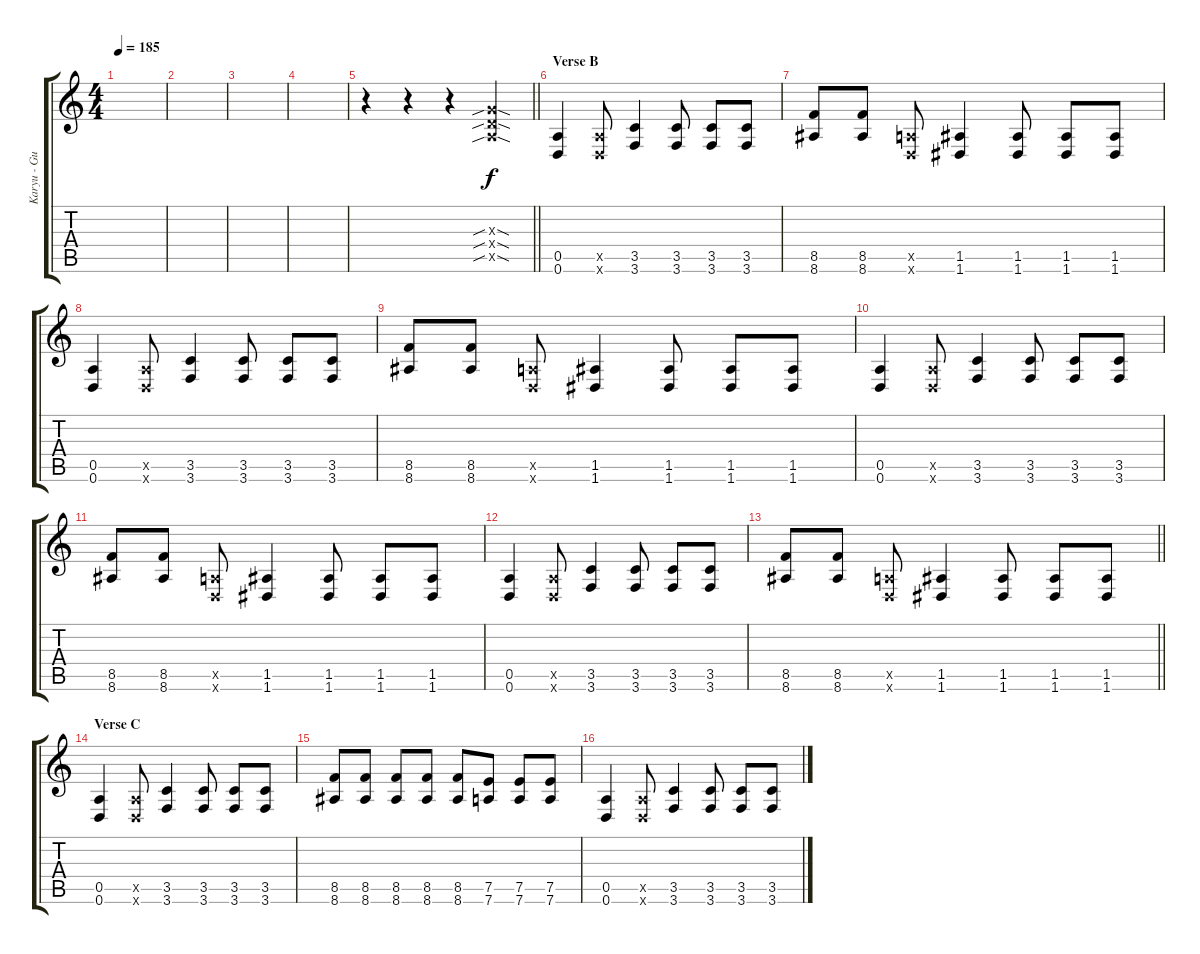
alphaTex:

\track ("Karyu - Guitar 2" "Karyu - Gu") {instrument distortionguitar}
\staff {score tabs}
\tuning (E4 B3 G3 D3 A2 D2) {hide}
\ts (4 4)
\tempo 185
\clef g2
\ks c
|
|
|
|
\barLineRight lightlight
r.4 r.4 r.4 (0.3{sib sod x} 0.4{sib sod x} 0.5{sib sod x}).4 |
\section ("" "Verse B")
(0.5 0.6).4 (0.5{x} 0.6{x}).8 (3.5 3.6).4 (3.5 3.6).8 (3.5 3.6).8 (3.5 3.6).8 |
(8.5 8.6).8 (8.5 8.6).8 (0.5{x} 0.6{x}).8 (1.5 1.6).4 (1.5 1.6).8 (1.5 1.6).8 (1.5 1.6).8 |
(0.5 0.6).4 (0.5{x} 0.6{x}).8 (3.5 3.6).4 (3.5 3.6).8 (3.5 3.6).8 (3.5 3.6).8 |
(8.5 8.6).8 (8.5 8.6).8 (0.5{x} 0.6{x}).8 (1.5 1.6).4 (1.5 1.6).8 (1.5 1.6).8 (1.5 1.6).8 |
(0.5 0.6).4 (0.5{x} 0.6{x}).8 (3.5 3.6).4 (3.5 3.6).8 (3.5 3.6).8 (3.5 3.6).8 |
(8.5 8.6).8 (8.5 8.6).8 (0.5{x} 0.6{x}).8 (1.5 1.6).4 (1.5 1.6).8 (1.5 1.6).8 (1.5 1.6).8 |
(0.5 0.6).4 (0.5{x} 0.6{x}).8 (3.5 3.6).4 (3.5 3.6).8 (3.5 3.6).8 (3.5 3.6).8 |
\barLineRight lightlight
(8.5 8.6).8 (8.5 8.6).8 (0.5{x} 0.6{x}).8 (1.5 1.6).4 (1.5 1.6).8 (1.5 1.6).8 (1.5 1.6).8 |
\section ("" "Verse C")
(0.5 0.6).4 (0.5{x} 0.6{x}).8 (3.5 3.6).4 (3.5 3.6).8 (3.5 3.6).8 (3.5 3.6).8 |
(8.5 8.6).8 (8.5 8.6).8 (8.5 8.6).8 (8.5 8.6).8 (8.5 8.6).8 (7.5 7.6).8 (7.5 7.6).8 (7.5 7.6).8 |
(0.5 0.6).4 (0.5{x} 0.6{x}).8 (3.5 3.6).4 (3.5 3.6).8 (3.5 3.6).8 (3.5 3.6).8
